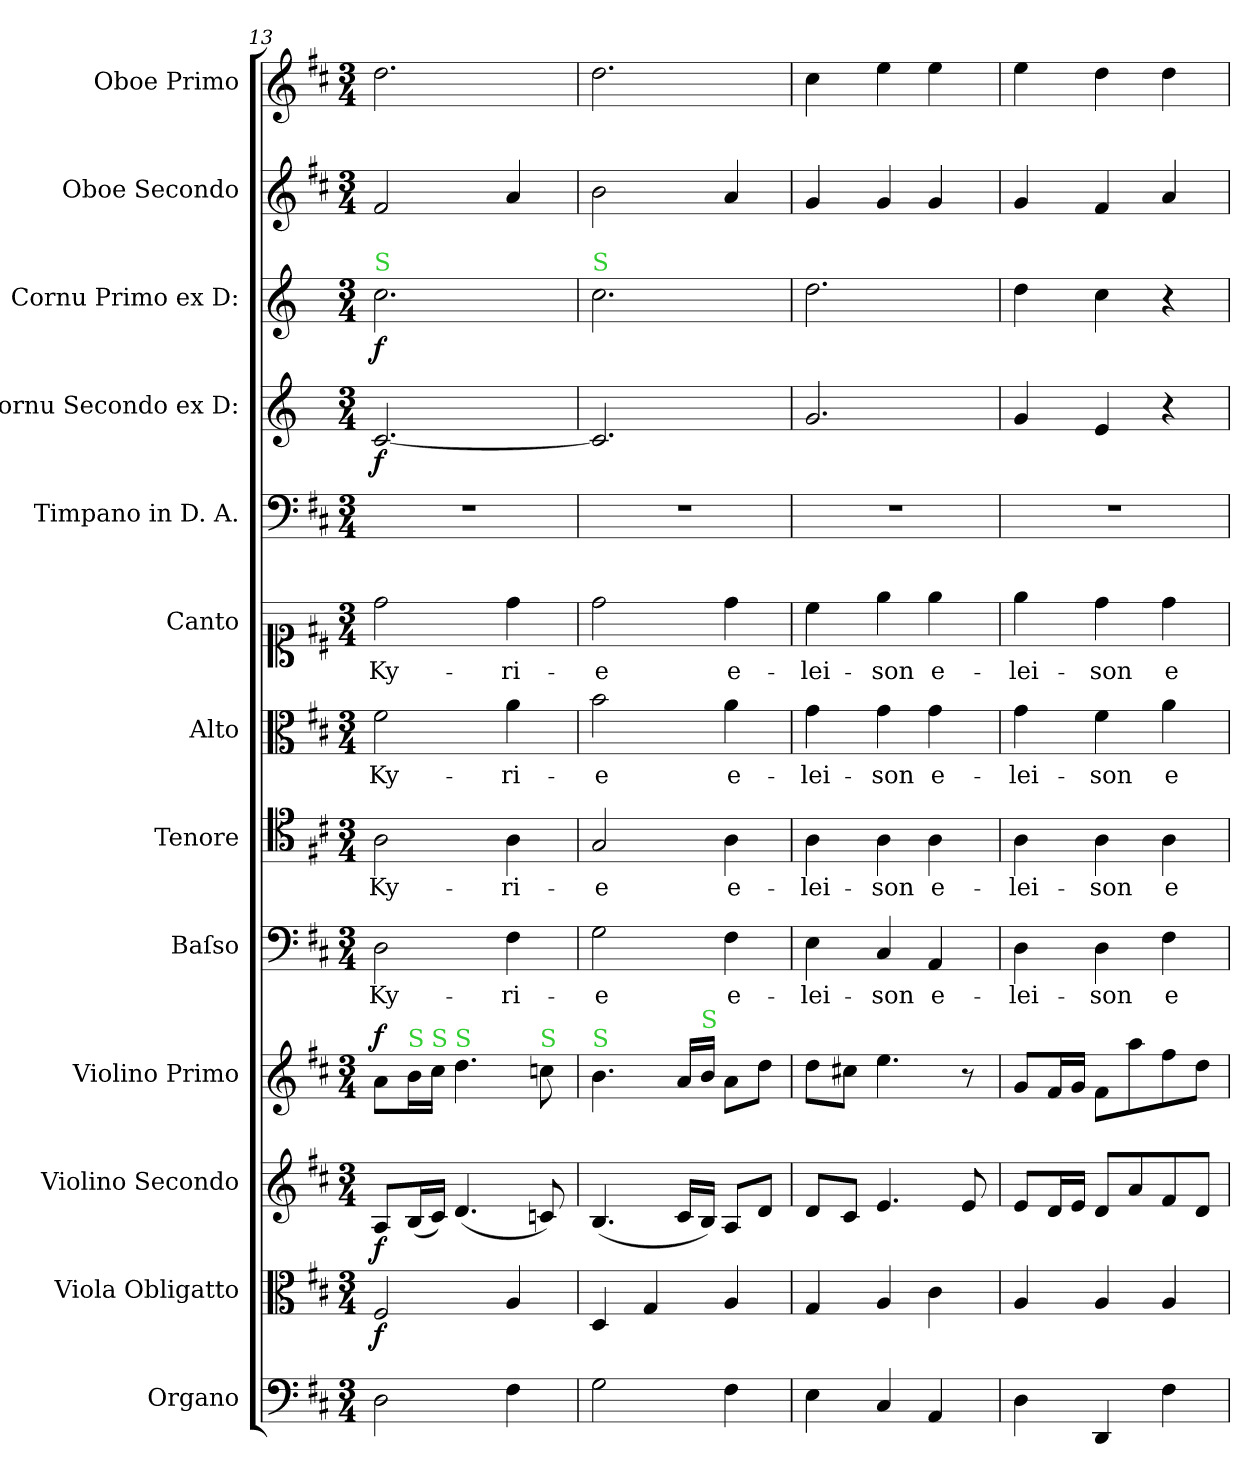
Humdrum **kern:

**kern	**kern	**dynam	**kern	**dynam	**kern	**dynam	**kern	**text	**kern	**text	**kern	**text	**kern	**text	**kern	**kern	**dynam	**kern	**dynam	**kern	**kern
*part13	*part12	*part12	*part11	*part11	*part10	*part10	*part9	*part9	*part8	*part8	*part7	*part7	*part6	*part6	*part5	*part4	*part4	*part3	*part3	*part2	*part1
*staff13	*staff12	*staff12	*staff11	*staff11	*staff10	*staff10	*staff9	*staff9	*staff8	*staff8	*staff7	*staff7	*staff6	*staff6	*staff5	*staff4	*staff4	*staff3	*staff3	*staff2	*staff1
*I"Organo	*I"Viola Obligatto	*	*I"Violino Secondo	*	*I"Violino Primo	*	*I"Baſso	*	*I"Tenore	*	*I"Alto	*	*I"Canto	*	*I"Timpano in D. A.	*I"Cornu Secondo ex D:	*	*I"Cornu Primo ex D:	*	*I"Oboe Secondo	*I"Oboe Primo
*I'org	*I'vla	*	*I'vl 2	*	*I'vl 1	*	*I'B	*	*I'T	*	*I'A	*	*	*	*I'timp	*	*	*	*	*I'ob 2	*I'ob 1
*clefF4	*clefC3	*	*clefG2	*	*clefG2	*	*clefF4	*	*clefC4	*	*clefC3	*	*clefC1	*	*clefF4	*clefG2	*	*clefG2	*	*clefG2	*clefG2
*	*	*	*	*	*	*	*	*	*	*	*	*	*	*	*	*ITrd6c10	*	*ITrd6c10	*	*	*
*k[f#c#]	*k[f#c#]	*	*k[f#c#]	*	*k[f#c#]	*	*k[f#c#]	*	*k[f#c#]	*	*k[f#c#]	*	*k[f#c#]	*	*k[f#c#]	*k[f#c#]	*	*k[f#c#]	*	*k[f#c#]	*k[f#c#]
*D:	*D:	*	*D:	*	*D:	*	*D:	*	*D:	*	*D:	*	*D:	*	*D:	*D:	*	*D:	*	*D:	*D:
*M3/4	*M3/4	*	*M3/4	*	*M3/4	*	*M3/4	*	*M3/4	*	*M3/4	*	*M3/4	*	*M3/4	*M3/4	*	*M3/4	*	*M3/4	*M3/4
=13	=13	=13	=13	=13	=13	=13	=13	=13	=13	=13	=13	=13	=13	=13	=13	=13	=13	=13	=13	=13	=13
!	!	!	!	!	!	!	!	!	!	!	!	!	!	!	!	!	!	!LO:TX:a:color=limegreen:t=S	!	!	!
!	!	!	!	!	!	!LO:DY:a	!	!	!	!	!	!	!	!	!	!	!	!	!	!	!
2D	2F#	f	8AL	f	8aL	f	2D	Ky-	2A	Ky-	2f#	Ky-	2dd	Ky-	2.r	[2.D	f	2.d	f	2f#	2.dd
!	!	!	!	!	!LO:TX:a:color=limegreen:t=S	!	!	!	!	!	!	!	!	!	!	!	!	!	!	!	!
.	.	.	(16BL	.	16bL	.	.	.	.	.	.	.	.	.	.	.	.	.	.	.	.
!	!	!	!	!	!LO:TX:a:color=limegreen:t=S	!	!	!	!	!	!	!	!	!	!	!	!	!	!	!	!
.	.	.	16c#JJ)	.	16cc#JJ	.	.	.	.	.	.	.	.	.	.	.	.	.	.	.	.
!	!	!	!	!	!LO:TX:a:color=limegreen:t=S	!	!	!	!	!	!	!	!	!	!	!	!	!	!	!	!
.	.	.	(4.d	.	4.dd	.	.	.	.	.	.	.	.	.	.	.	.	.	.	.	.
4F#	4A	.	.	.	.	.	4F#	-ri-	4A	-ri-	4a	-ri-	4dd	-ri-	.	.	.	.	.	4a	.
!	!	!	!	!	!LO:TX:a:color=limegreen:t=S	!	!	!	!	!	!	!	!	!	!	!	!	!	!	!	!
.	.	.	8cn)	.	8ccn	.	.	.	.	.	.	.	.	.	.	.	.	.	.	.	.
=14	=14	=14	=14	=14	=14	=14	=14	=14	=14	=14	=14	=14	=14	=14	=14	=14	=14	=14	=14	=14	=14
!	!	!	!	!	!	!	!	!	!	!	!	!	!	!	!	!	!	!LO:TX:a:color=limegreen:t=S	!	!	!
!	!	!	!	!	!LO:TX:a:color=limegreen:t=S	!	!	!	!	!	!	!	!	!	!	!	!	!	!	!	!
2G	4D	.	(4.B	.	4.b	.	2G	-e	2G	-e	2b	-e	2dd	-e	2.r	2.D]	.	2.d	.	2b	2.dd
.	4G	.	.	.	.	.	.	.	.	.	.	.	.	.	.	.	.	.	.	.	.
.	.	.	16c#LL	.	16aLL	.	.	.	.	.	.	.	.	.	.	.	.	.	.	.	.
!	!	!	!	!	!LO:TX:a:color=limegreen:t=S	!	!	!	!	!	!	!	!	!	!	!	!	!	!	!	!
.	.	.	16BJJ)	.	16bJJ	.	.	.	.	.	.	.	.	.	.	.	.	.	.	.	.
4F#	4A	.	8AL	.	8aL	.	4F#	e-	4A	e-	4a	e-	4dd	e-	.	.	.	.	.	4a	.
.	.	.	8dJ	.	8ddJ	.	.	.	.	.	.	.	.	.	.	.	.	.	.	.	.
=15	=15	=15	=15	=15	=15	=15	=15	=15	=15	=15	=15	=15	=15	=15	=15	=15	=15	=15	=15	=15	=15
4E	4G	.	8dL	.	8ddL	.	4E	-lei-	4A	-lei-	4g	-lei-	4cc#	-lei-	2.r	2.A	.	2.e	.	4g	4cc#
.	.	.	8c#J	.	8cc#XJ	.	.	.	.	.	.	.	.	.	.	.	.	.	.	.	.
4C#	4A	.	4.e	.	4.ee	.	4C#	-son	4A	-son	4g	-son	4ee	-son	.	.	.	.	.	4g	4ee
!	!	!	!	!	!	!	!	!LO:LY:i	!	!LO:LY:i	!	!LO:LY:i	!	!LO:LY:i	!	!	!	!	!	!	!
4AA	4c#	.	.	.	.	.	4AA	e-	4A	e-	4g	e-	4ee	e-	.	.	.	.	.	4g	4ee
.	.	.	8e	.	8r	.	.	.	.	.	.	.	.	.	.	.	.	.	.	.	.
=16	=16	=16	=16	=16	=16	=16	=16	=16	=16	=16	=16	=16	=16	=16	=16	=16	=16	=16	=16	=16	=16
!	!	!	!	!	!	!	!	!LO:LY:i	!	!LO:LY:i	!	!LO:LY:i	!	!LO:LY:i	!	!	!	!	!	!	!
4D	4A	.	8eL	.	8gL	.	4D	-lei-	4A	-lei-	4g	-lei-	4ee	-lei-	2.r	4A	.	4e	.	4g	4ee
.	.	.	16dL	.	16f#L	.	.	.	.	.	.	.	.	.	.	.	.	.	.	.	.
.	.	.	16eJJ	.	16gJJ	.	.	.	.	.	.	.	.	.	.	.	.	.	.	.	.
!	!	!	!	!	!	!	!	!LO:LY:i	!	!LO:LY:i	!	!LO:LY:i	!	!LO:LY:i	!	!	!	!	!	!	!
4DD	4A	.	8dL	.	8f#L	.	4D	-son	4A	-son	4f#	-son	4dd	-son	.	4F#	.	4d	.	4f#	4dd
.	.	.	8a	.	8aa	.	.	.	.	.	.	.	.	.	.	.	.	.	.	.	.
4F#	4A	.	8f#	.	8ff#	.	4F#	e-	4A	e-	4a	e-	4dd	e-	.	4r	.	4r	.	4a	4dd
.	.	.	8dJ	.	8ddJ	.	.	.	.	.	.	.	.	.	.	.	.	.	.	.	.
=	=	=	=	=	=	=	=	=	=	=	=	=	=	=	=	=	=	=	=	=	=
*-	*-	*-	*-	*-	*-	*-	*-	*-	*-	*-	*-	*-	*-	*-	*-	*-	*-	*-	*-	*-	*-
